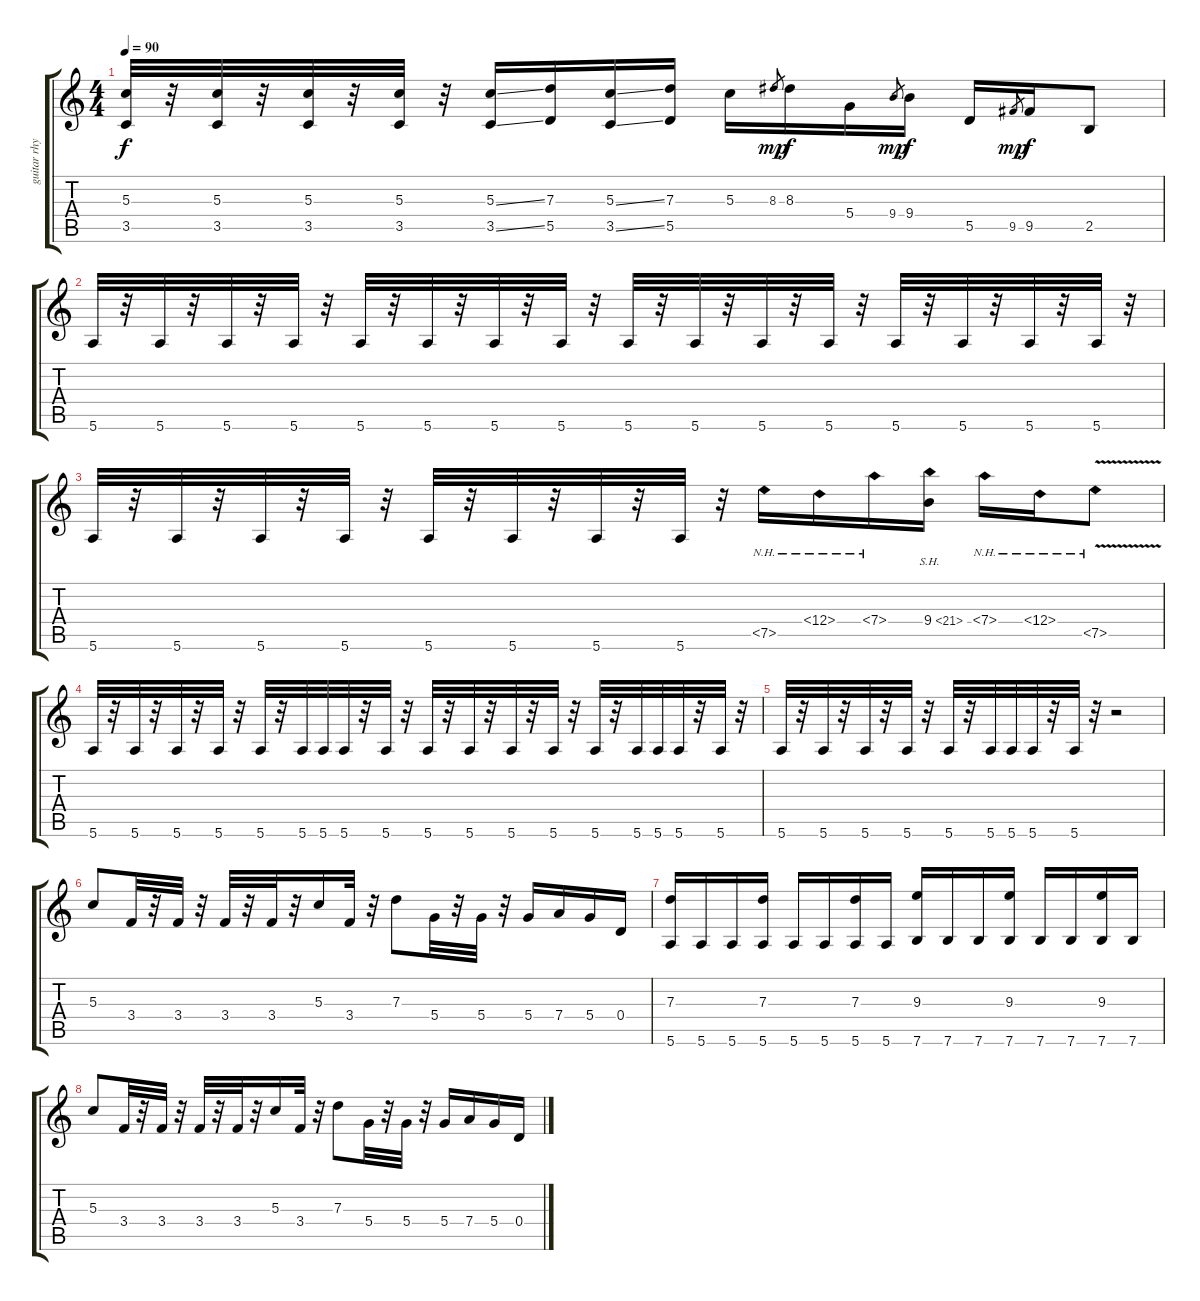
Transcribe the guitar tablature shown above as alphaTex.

\track ("guitar rhythm right" "guitar rhy") {instrument distortionguitar}
\staff {score tabs}
\tuning (E4 B3 G3 D3 A2 E2) {hide}
\ts (4 4)
\tempo 90
\clef g2
\ks c
(5.3 3.5).32{dy f} r.32 (5.3 3.5).32 r.32 (5.3 3.5).32 r.32 (5.3 3.5).32 r.32 (5.3{ss} 3.5{ss}).16 (7.3 5.5).16 (5.3{ss} 3.5{ss}).16 (7.3 5.5).16 5.3.16 8.3.8{gr dy mp} 8.3.16{dy f} 5.4.16 9.4.8{gr dy mp} 9.4.16{dy f} 5.5.16 9.5.8{gr dy mp} 9.5.16{dy f} 2.5.8 |
5.6.32 r.32 5.6.32 r.32 5.6.32 r.32 5.6.32 r.32 5.6.32 r.32 5.6.32 r.32 5.6.32 r.32 5.6.32 r.32 5.6.32 r.32 5.6.32 r.32 5.6.32 r.32 5.6.32 r.32 5.6.32 r.32 5.6.32 r.32 5.6.32 r.32 5.6.32 r.32 |
5.6.32 r.32 5.6.32 r.32 5.6.32 r.32 5.6.32 r.32 5.6.32 r.32 5.6.32 r.32 5.6.32 r.32 5.6.32 r.32 7.5{nh}.16 6.4{nh}.16 7.4{nh}.16 9.4{sh 12}.16 7.4{nh}.16 6.4{nh}.16 7.5{nh v}.8 |
5.6.32 r.32 5.6.32 r.32 5.6.32 r.32 5.6.32 r.32 5.6.32 r.32 5.6.32 5.6.32 5.6.32 r.32 5.6.32 r.32 5.6.32 r.32 5.6.32 r.32 5.6.32 r.32 5.6.32 r.32 5.6.32 r.32 5.6.32 5.6.32 5.6.32 r.32 5.6.32 r.32 |
5.6.32 r.32 5.6.32 r.32 5.6.32 r.32 5.6.32 r.32 5.6.32 r.32 5.6.32 5.6.32 5.6.32 r.32 5.6.32 r.32 r.2 |
5.3.8 3.4.32 r.32 3.4.32 r.32 3.4.32 r.32 3.4.32 r.32 5.3.16 3.4.32 r.32 7.3.8 5.4.32 r.32 5.4.32 r.32 5.4.16 7.4.16 5.4.16 0.4.16 |
(7.3 5.6).16 5.6.16 5.6.16 (7.3 5.6).16 5.6.16 5.6.16 (7.3 5.6).16 5.6.16 (9.3 7.6).16 7.6.16 7.6.16 (9.3 7.6).16 7.6.16 7.6.16 (9.3 7.6).16 7.6.16 |
5.3.8 3.4.32 r.32 3.4.32 r.32 3.4.32 r.32 3.4.32 r.32 5.3.16 3.4.32 r.32 7.3.8 5.4.32 r.32 5.4.32 r.32 5.4.16 7.4.16 5.4.16 0.4.16
